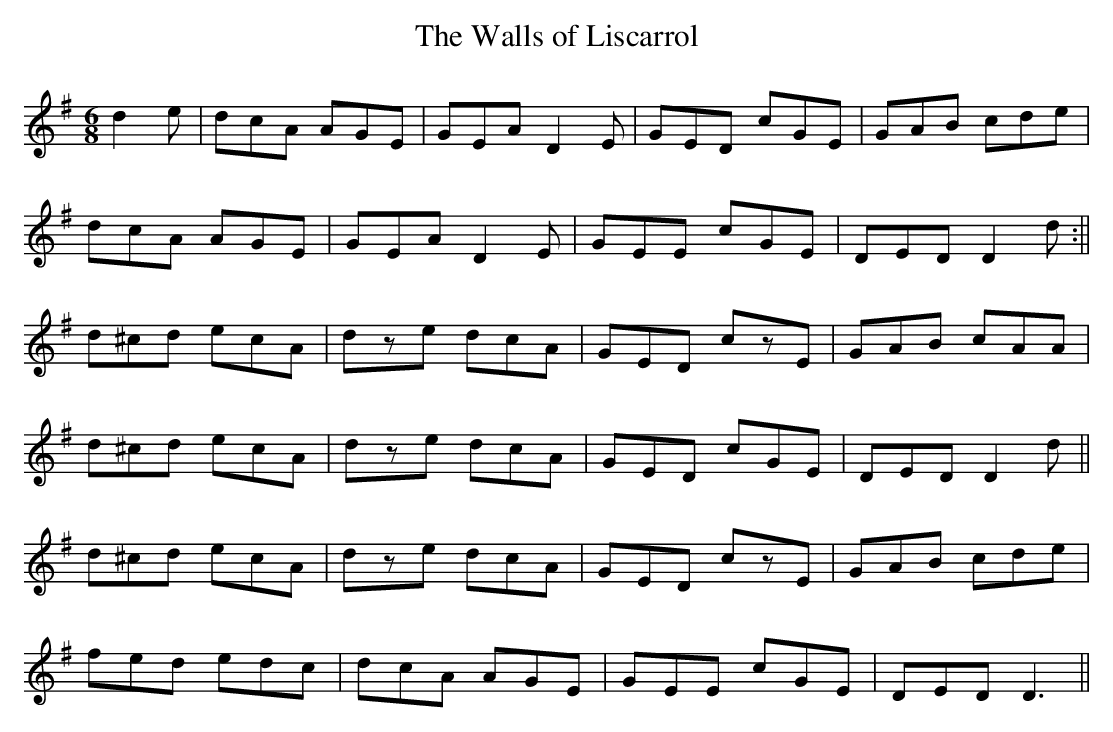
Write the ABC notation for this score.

X:1
T:The Walls of Liscarrol
M:6/8
L:1/8
K:Dmix
d2e|dcA AGE|GEA D2E|GED cGE|GAB cde|
dcA AGE|GEA D2E|GEE cGE|DED D2d:||
d^cd e*cA|dze d*cA|GED czE|GAB cAA|
d^cd e*cA|dze d*cA|GED cGE|DED D2d||
d^cd e*cA|dze d*cA|GED czE|GAB cde|
fed edc|dcA AGE|GEE cGE|DED D3||
